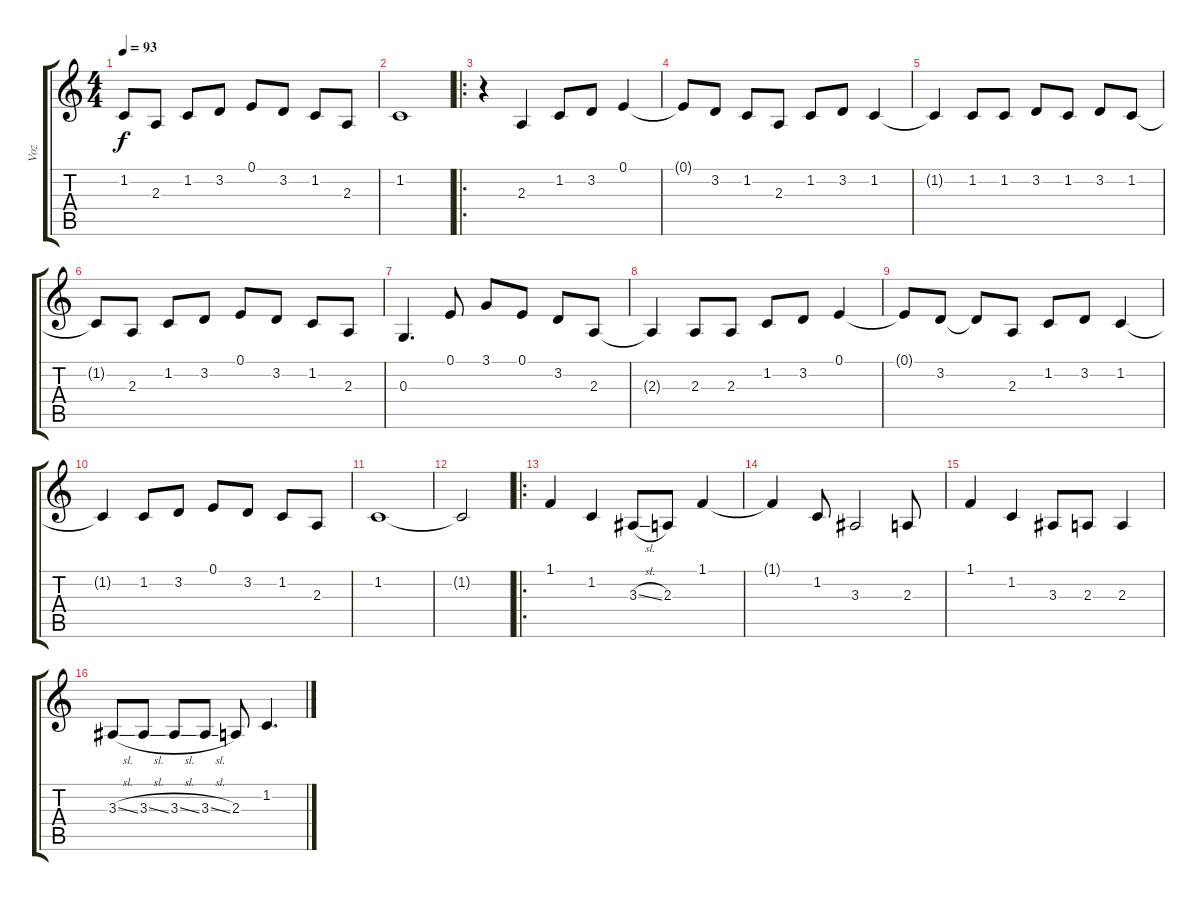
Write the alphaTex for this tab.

\track ("Voz" "Voz") {solo instrument sopranosax}
\staff {score tabs}
\tuning (E4 B3 G3 D3 A2 E2) {hide}
\ts (4 4)
\tempo 93
\clef g2
\ks c
1.2{t}.8{dy f} 2.3.8 1.2.8 3.2.8 0.1.8 3.2.8 1.2.8 2.3.8 |
1.2.1 |
\ro
r.4 2.3.4 1.2.8 3.2.8 0.1.4 |
0.1{t}.8 3.2.8 1.2.8 2.3.8 1.2.8 3.2.8 1.2.4 |
1.2{t}.4 1.2.8 1.2.8 3.2.8 1.2.8 3.2.8 1.2.8 |
1.2{t}.8 2.3.8 1.2.8 3.2.8 0.1.8 3.2.8 1.2.8 2.3.8 |
0.3.4{d} 0.1.8 3.1.8 0.1.8 3.2.8 2.3.8 |
2.3{t}.4 2.3.8 2.3.8 1.2.8 3.2.8 0.1.4 |
0.1{t}.8 3.2.8 3.2{t}.8 2.3.8 1.2.8 3.2.8 1.2.4 |
1.2{t}.4 1.2.8 3.2.8 0.1.8 3.2.8 1.2.8 2.3.8 |
1.2.1 |
1.2{t}.2 |
\ro
1.1.4 1.2.4 3.3{sl}.8 2.3.8 1.1.4 |
1.1{t}.4 1.2.8 3.3.2 2.3.8 |
1.1.4 1.2.4 3.3.8 2.3.8 2.3.4 |
3.3{sl}.8 3.3{sl}.8 3.3{sl}.8 3.3{sl}.8 2.3.8 1.2.4{d}
